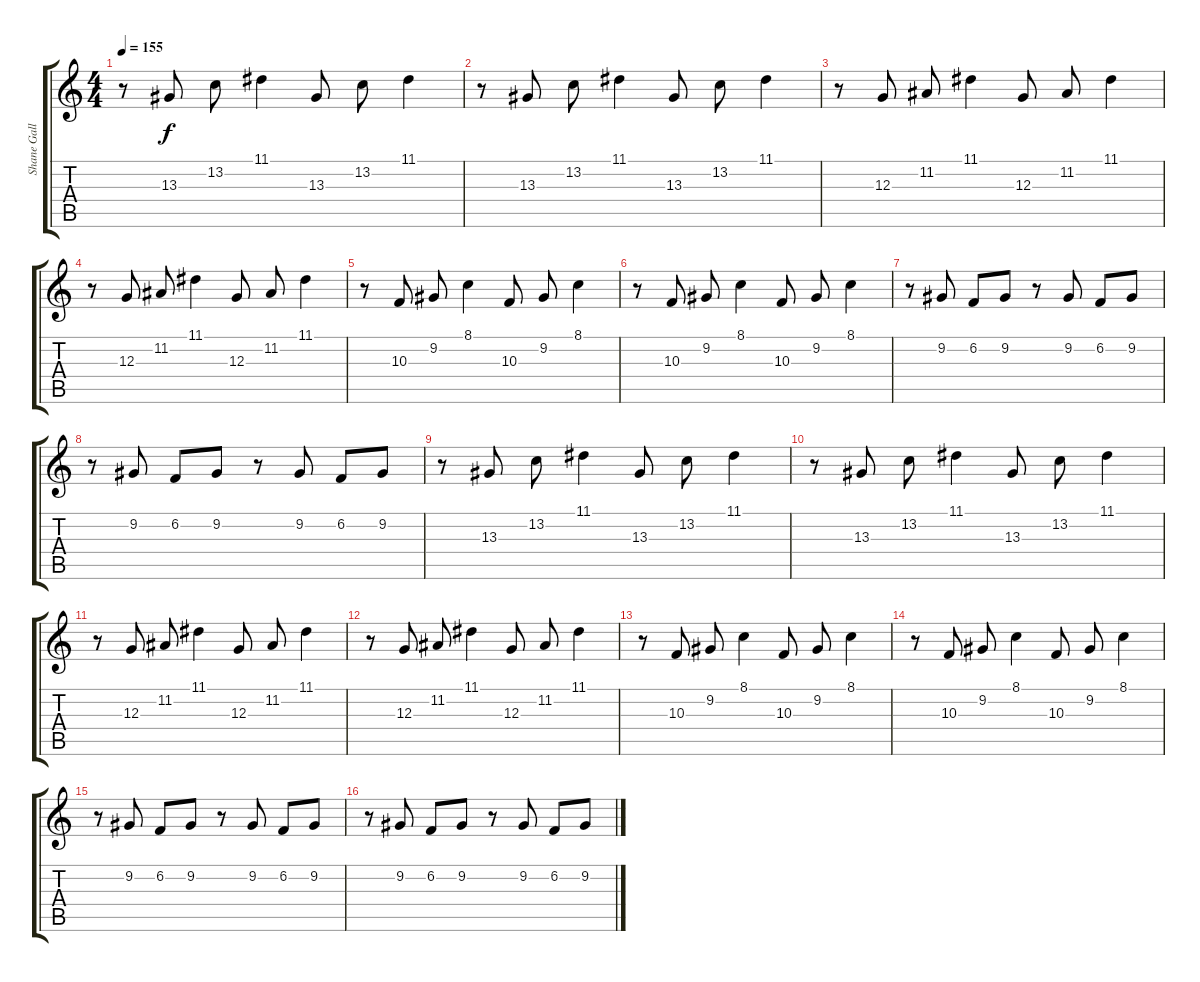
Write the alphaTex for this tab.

\track ("Shane Gallagher Guitar 1" "Shane Gall") {instrument lead1square}
\staff {score tabs}
\tuning (E4 B3 G3 D3 A2 E2) {hide}
\ts (4 4)
\tempo 155
\clef g2
\ks c
r.8{dy f} 13.3.8 13.2.8 11.1.4 13.3.8 13.2.8 11.1.4 |
r.8 13.3.8 13.2.8 11.1.4 13.3.8 13.2.8 11.1.4 |
r.8 12.3.8 11.2.8 11.1.4 12.3.8 11.2.8 11.1.4 |
r.8 12.3.8 11.2.8 11.1.4 12.3.8 11.2.8 11.1.4 |
r.8 10.3.8 9.2.8 8.1.4 10.3.8 9.2.8 8.1.4 |
r.8 10.3.8 9.2.8 8.1.4 10.3.8 9.2.8 8.1.4 |
r.8 9.2.8 6.2.8 9.2.8 r.8 9.2.8 6.2.8 9.2.8 |
r.8 9.2.8 6.2.8 9.2.8 r.8 9.2.8 6.2.8 9.2.8 |
r.8 13.3.8 13.2.8 11.1.4 13.3.8 13.2.8 11.1.4 |
r.8 13.3.8 13.2.8 11.1.4 13.3.8 13.2.8 11.1.4 |
r.8 12.3.8 11.2.8 11.1.4 12.3.8 11.2.8 11.1.4 |
r.8 12.3.8 11.2.8 11.1.4 12.3.8 11.2.8 11.1.4 |
r.8 10.3.8 9.2.8 8.1.4 10.3.8 9.2.8 8.1.4 |
r.8 10.3.8 9.2.8 8.1.4 10.3.8 9.2.8 8.1.4 |
r.8 9.2.8 6.2.8 9.2.8 r.8 9.2.8 6.2.8 9.2.8 |
r.8 9.2.8 6.2.8 9.2.8 r.8 9.2.8 6.2.8 9.2.8
